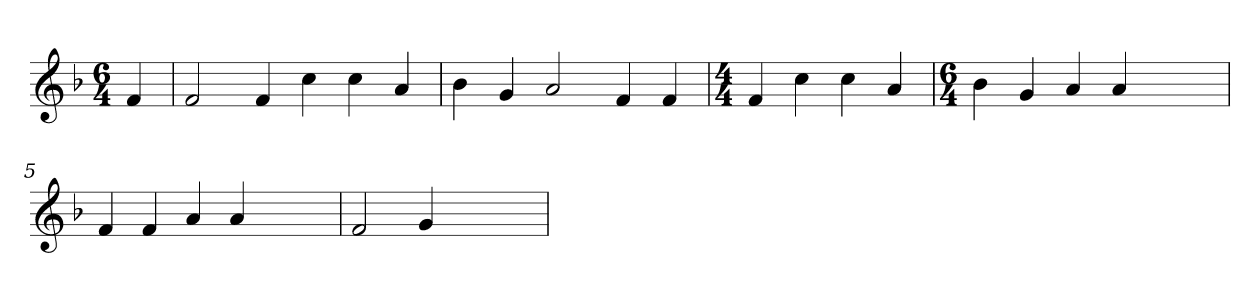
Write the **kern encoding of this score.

**kern
*part1
*staff1
*clefG2
*k[b-]
*F:
*M6/4
=
4f
=1
2f
4f
4cc
4cc
4a
=2
4b-
4g
2a
4f
4f
=3
*M4/4
4f
4cc
4cc
4a
=4
*M6/4
4b-
4g
4a
4a
2ryy
=5
4f
4f
4a
4a
2ryy
=6
2f
4g
2.ryy
=
*-
